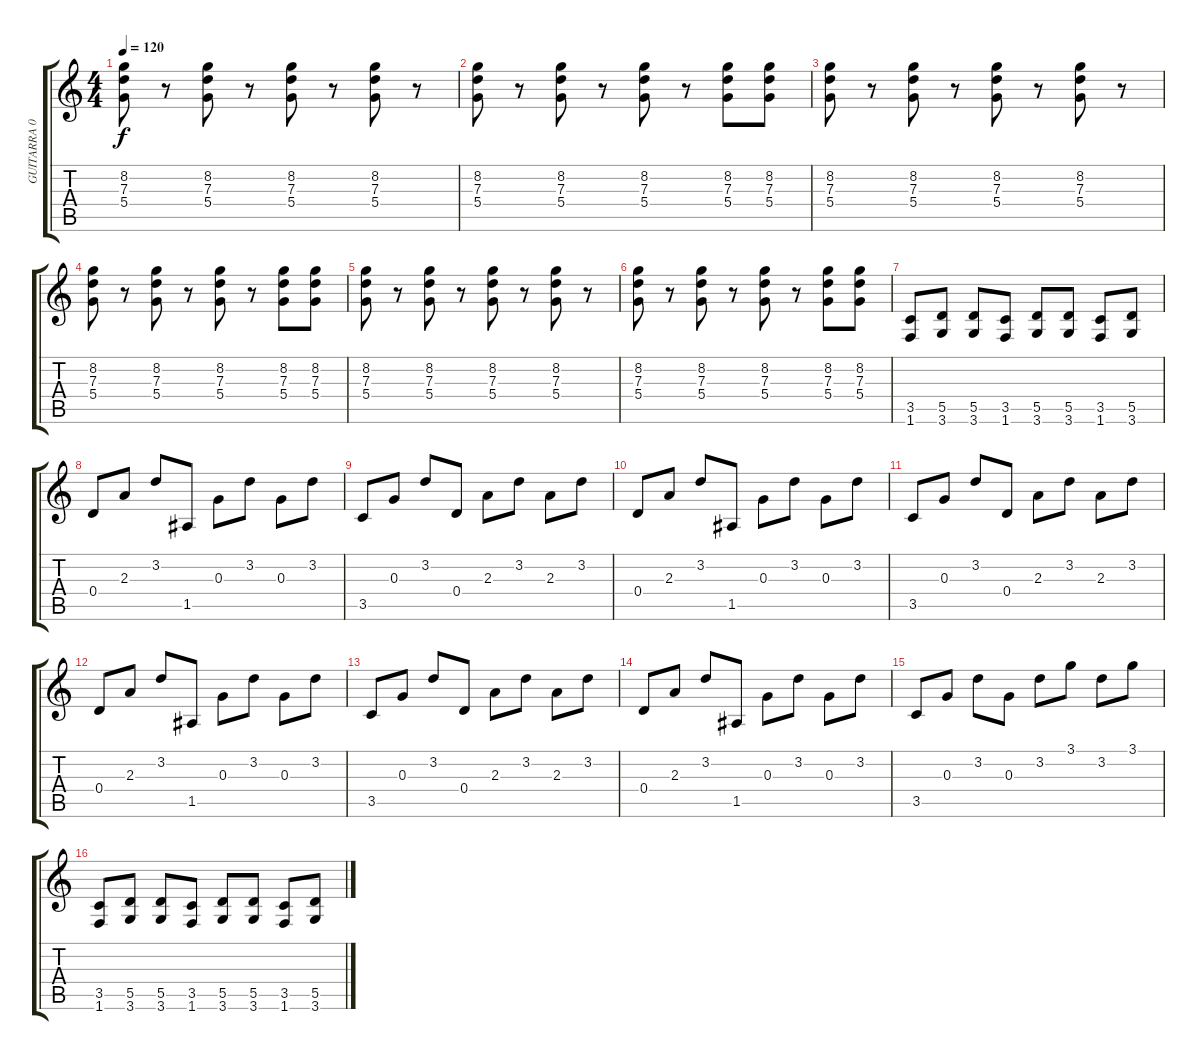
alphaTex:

\track ("GUITARRA 02" "GUITARRA 0") {instrument overdrivenguitar}
\staff {score tabs}
\tuning (E4 B3 G3 D3 A2 E2) {hide}
\ts (4 4)
\tempo 120
\clef g2
\ks c
(8.2 7.3 5.4).8{dy f} r.8 (8.2 7.3 5.4).8 r.8 (8.2 7.3 5.4).8 r.8 (8.2 7.3 5.4).8 r.8 |
(8.2 7.3 5.4).8 r.8 (8.2 7.3 5.4).8 r.8 (8.2 7.3 5.4).8 r.8 (8.2 7.3 5.4).8 (8.2 7.3 5.4).8 |
(8.2 7.3 5.4).8 r.8 (8.2 7.3 5.4).8 r.8 (8.2 7.3 5.4).8 r.8 (8.2 7.3 5.4).8 r.8 |
(8.2 7.3 5.4).8 r.8 (8.2 7.3 5.4).8 r.8 (8.2 7.3 5.4).8 r.8 (8.2 7.3 5.4).8 (8.2 7.3 5.4).8 |
(8.2 7.3 5.4).8 r.8 (8.2 7.3 5.4).8 r.8 (8.2 7.3 5.4).8 r.8 (8.2 7.3 5.4).8 r.8 |
(8.2 7.3 5.4).8 r.8 (8.2 7.3 5.4).8 r.8 (8.2 7.3 5.4).8 r.8 (8.2 7.3 5.4).8 (8.2 7.3 5.4).8 |
(3.5 1.6).8 (5.5 3.6).8 (5.5 3.6).8 (3.5 1.6).8 (5.5 3.6).8 (5.5 3.6).8 (3.5 1.6).8 (5.5 3.6).8 |
0.4.8 2.3.8 3.2.8 1.5.8 0.3.8 3.2.8 0.3.8 3.2.8 |
3.5.8 0.3.8 3.2.8 0.4.8 2.3.8 3.2.8 2.3.8 3.2.8 |
0.4.8 2.3.8 3.2.8 1.5.8 0.3.8 3.2.8 0.3.8 3.2.8 |
3.5.8 0.3.8 3.2.8 0.4.8 2.3.8 3.2.8 2.3.8 3.2.8 |
0.4.8 2.3.8 3.2.8 1.5.8 0.3.8 3.2.8 0.3.8 3.2.8 |
3.5.8 0.3.8 3.2.8 0.4.8 2.3.8 3.2.8 2.3.8 3.2.8 |
0.4.8 2.3.8 3.2.8 1.5.8 0.3.8 3.2.8 0.3.8 3.2.8 |
3.5.8 0.3.8 3.2.8 0.3.8 3.2.8 3.1.8 3.2.8 3.1.8 |
(3.5 1.6).8 (5.5 3.6).8 (5.5 3.6).8 (3.5 1.6).8 (5.5 3.6).8 (5.5 3.6).8 (3.5 1.6).8 (5.5 3.6).8
